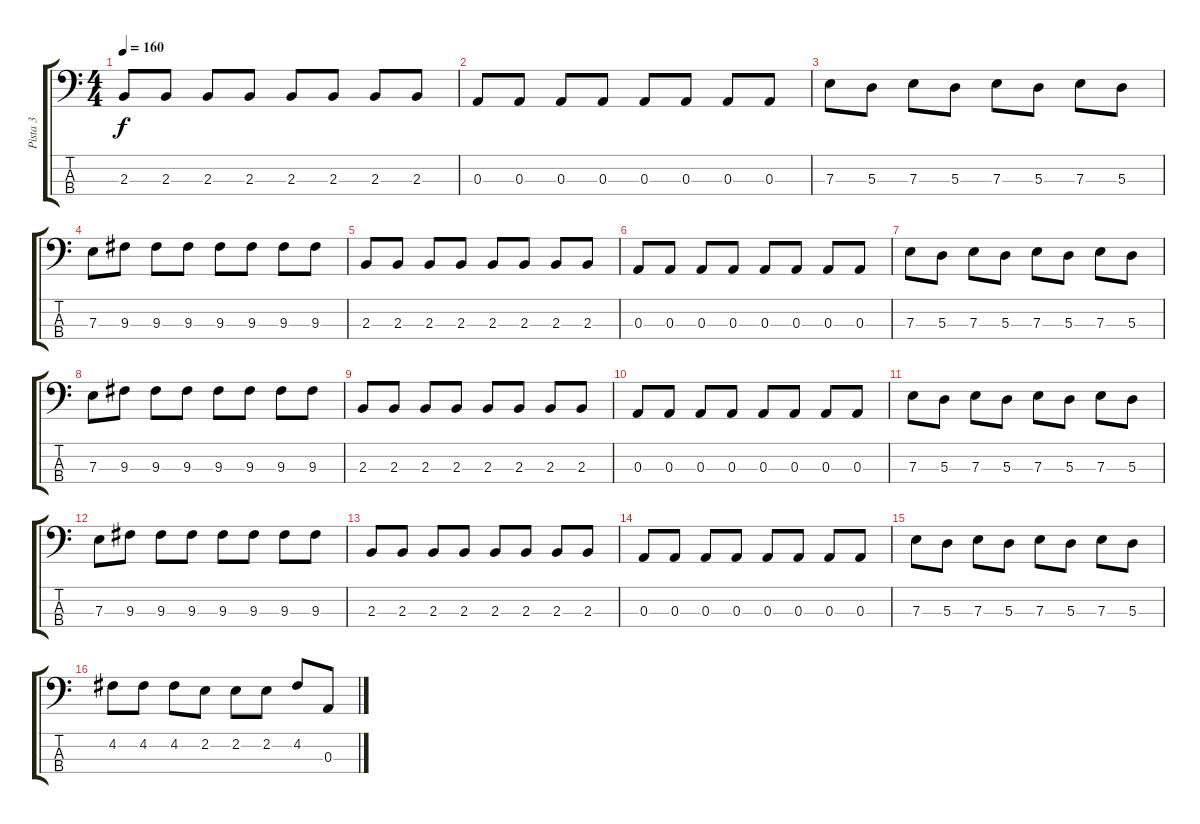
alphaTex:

\track ("Pista 3" "Pista 3") {instrument electricbassfinger}
\staff {score tabs}
\tuning (G2 D2 A1 E1) {hide}
\ts (4 4)
\tempo 160
\clef f4
\ks c
2.3.8{dy f} 2.3.8 2.3.8 2.3.8 2.3.8 2.3.8 2.3.8 2.3.8 |
0.3.8 0.3.8 0.3.8 0.3.8 0.3.8 0.3.8 0.3.8 0.3.8 |
7.3.8 5.3.8 7.3.8 5.3.8 7.3.8 5.3.8 7.3.8 5.3.8 |
7.3.8 9.3.8 9.3.8 9.3.8 9.3.8 9.3.8 9.3.8 9.3.8 |
2.3.8 2.3.8 2.3.8 2.3.8 2.3.8 2.3.8 2.3.8 2.3.8 |
0.3.8 0.3.8 0.3.8 0.3.8 0.3.8 0.3.8 0.3.8 0.3.8 |
7.3.8 5.3.8 7.3.8 5.3.8 7.3.8 5.3.8 7.3.8 5.3.8 |
7.3.8 9.3.8 9.3.8 9.3.8 9.3.8 9.3.8 9.3.8 9.3.8 |
2.3.8 2.3.8 2.3.8 2.3.8 2.3.8 2.3.8 2.3.8 2.3.8 |
0.3.8 0.3.8 0.3.8 0.3.8 0.3.8 0.3.8 0.3.8 0.3.8 |
7.3.8 5.3.8 7.3.8 5.3.8 7.3.8 5.3.8 7.3.8 5.3.8 |
7.3.8 9.3.8 9.3.8 9.3.8 9.3.8 9.3.8 9.3.8 9.3.8 |
2.3.8 2.3.8 2.3.8 2.3.8 2.3.8 2.3.8 2.3.8 2.3.8 |
0.3.8 0.3.8 0.3.8 0.3.8 0.3.8 0.3.8 0.3.8 0.3.8 |
7.3.8 5.3.8 7.3.8 5.3.8 7.3.8 5.3.8 7.3.8 5.3.8 |
4.2.8 4.2.8 4.2.8 2.2.8 2.2.8 2.2.8 4.2.8 0.3.8
